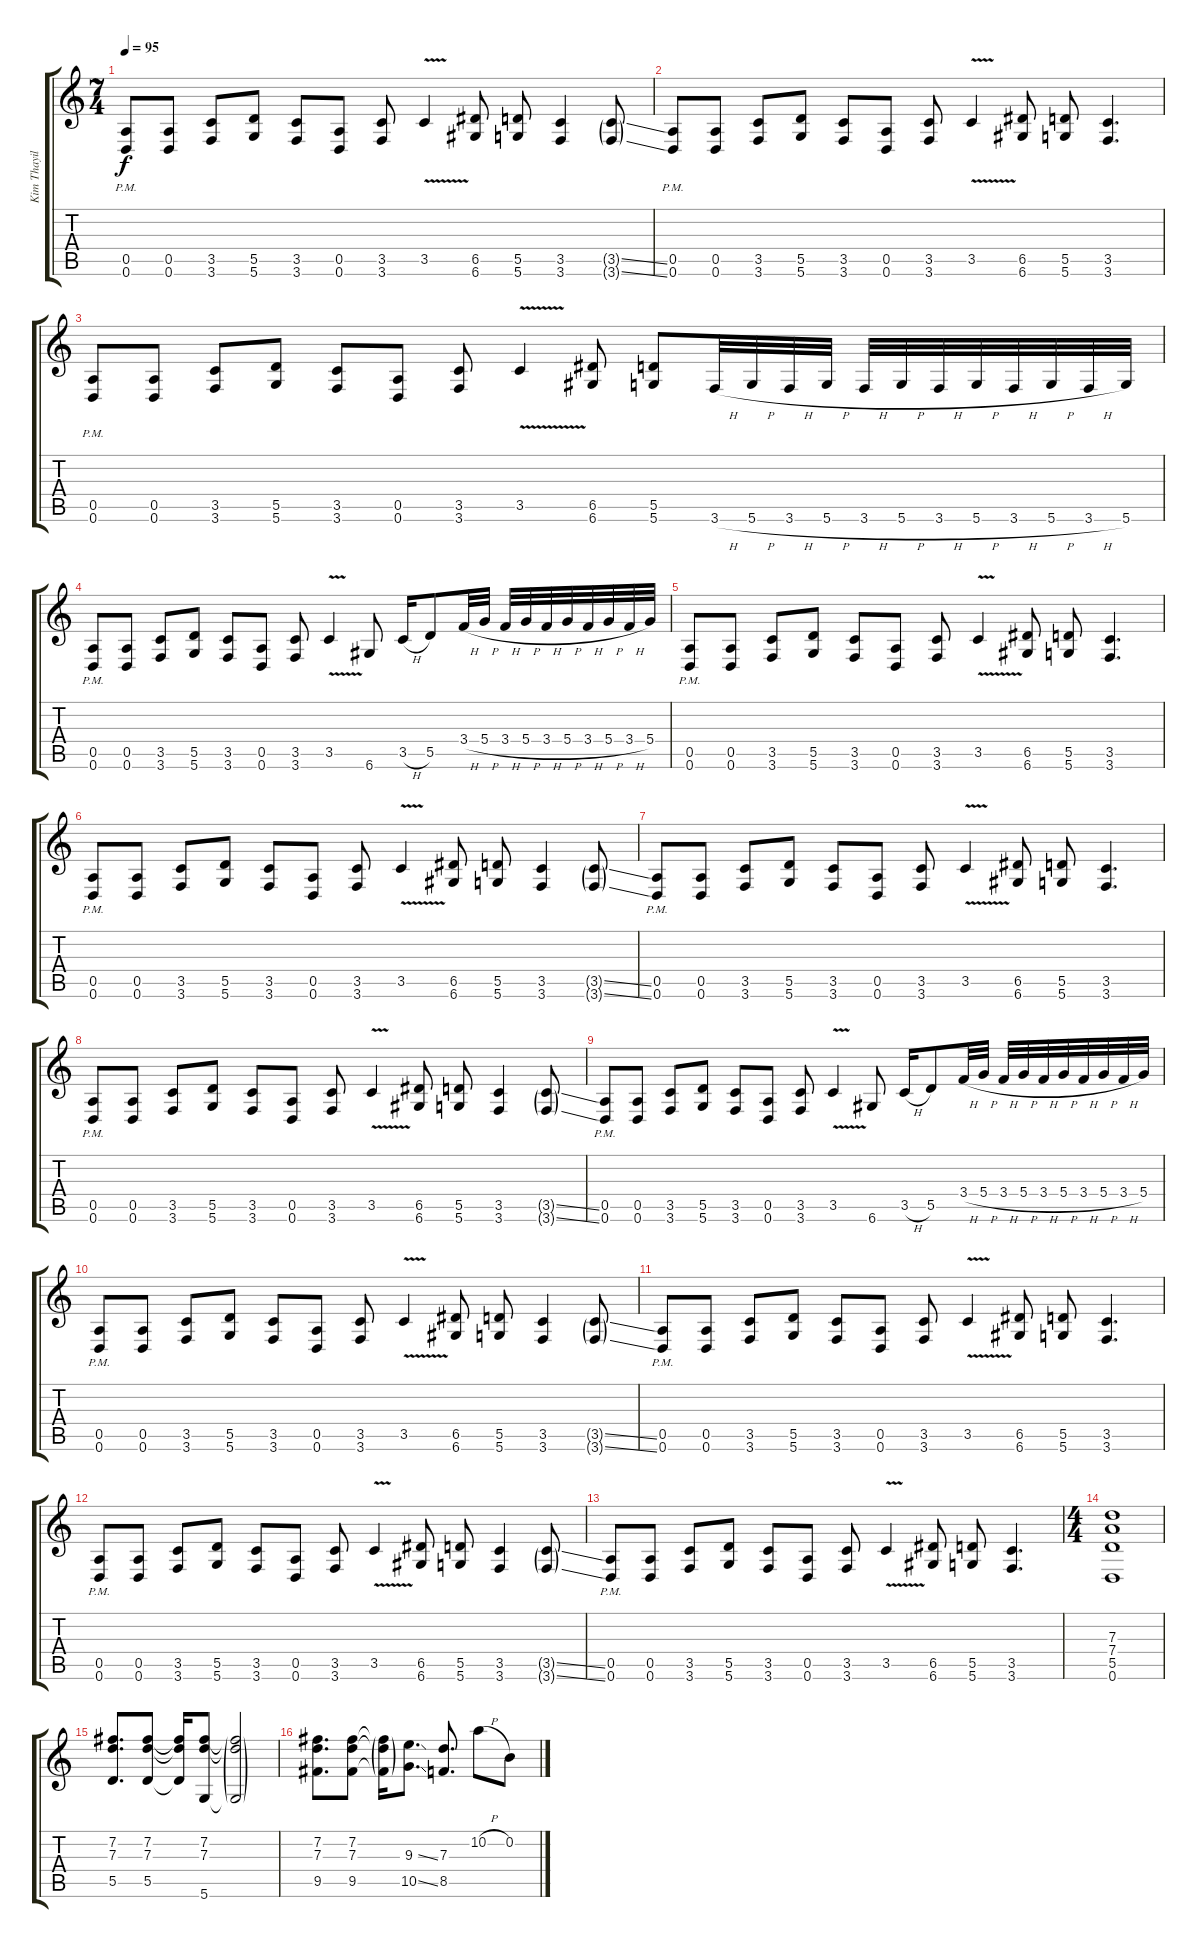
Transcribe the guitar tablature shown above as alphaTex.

\track ("Kim Thayil  - Lead Guitar" "Kim Thayil") {instrument distortionguitar}
\staff {score tabs}
\tuning (E4 B3 G3 D3 A2 D2) {hide}
\ts (7 4)
\tempo 95
\clef g2
\ks c
(0.5{pm} 0.6{pm}).8{dy f} (0.5 0.6).8 (3.5 3.6).8 (5.5 5.6).8 (3.5 3.6).8 (0.5 0.6).8 (3.5 3.6).8 3.5{v}.4 (6.5 6.6).8 (5.5 5.6).8 (3.5 3.6).4 (3.5{ss g} 3.6{ss g}).8 |
(0.5{pm} 0.6{pm}).8 (0.5 0.6).8 (3.5 3.6).8 (5.5 5.6).8 (3.5 3.6).8 (0.5 0.6).8 (3.5 3.6).8 3.5{v}.4 (6.5 6.6).8 (5.5 5.6).8 (3.5 3.6).4{d} |
(0.5{pm} 0.6{pm}).8 (0.5 0.6).8 (3.5 3.6).8 (5.5 5.6).8 (3.5 3.6).8 (0.5 0.6).8 (3.5 3.6).8 3.5{v}.4 (6.5 6.6).8 (5.5 5.6).8 3.6{h}.32 5.6{h}.32 3.6{h}.32 5.6{h}.32 3.6{h}.32 5.6{h}.32 3.6{h}.32 5.6{h}.32 3.6{h}.32 5.6{h}.32 3.6{h}.32 5.6.32 |
(0.5{pm} 0.6{pm}).8 (0.5 0.6).8 (3.5 3.6).8 (5.5 5.6).8 (3.5 3.6).8 (0.5 0.6).8 (3.5 3.6).8 3.5{v}.4 6.6.8 3.5{h}.16 5.5.8 3.4{h}.32 5.4{h}.32 3.4{h}.32 5.4{h}.32 3.4{h}.32 5.4{h}.32 3.4{h}.32 5.4{h}.32 3.4{h}.32 5.4.32 |
(0.5{pm} 0.6{pm}).8 (0.5 0.6).8 (3.5 3.6).8 (5.5 5.6).8 (3.5 3.6).8 (0.5 0.6).8 (3.5 3.6).8 3.5{v}.4 (6.5 6.6).8 (5.5 5.6).8 (3.5 3.6).4{d} |
(0.5{pm} 0.6{pm}).8 (0.5 0.6).8 (3.5 3.6).8 (5.5 5.6).8 (3.5 3.6).8 (0.5 0.6).8 (3.5 3.6).8 3.5{v}.4 (6.5 6.6).8 (5.5 5.6).8 (3.5 3.6).4 (3.5{ss g} 3.6{ss g}).8 |
(0.5{pm} 0.6{pm}).8 (0.5 0.6).8 (3.5 3.6).8 (5.5 5.6).8 (3.5 3.6).8 (0.5 0.6).8 (3.5 3.6).8 3.5{v}.4 (6.5 6.6).8 (5.5 5.6).8 (3.5 3.6).4{d} |
(0.5{pm} 0.6{pm}).8 (0.5 0.6).8 (3.5 3.6).8 (5.5 5.6).8 (3.5 3.6).8 (0.5 0.6).8 (3.5 3.6).8 3.5{v}.4 (6.5 6.6).8 (5.5 5.6).8 (3.5 3.6).4 (3.5{ss g} 3.6{ss g}).8 |
(0.5{pm} 0.6{pm}).8 (0.5 0.6).8 (3.5 3.6).8 (5.5 5.6).8 (3.5 3.6).8 (0.5 0.6).8 (3.5 3.6).8 3.5{v}.4 6.6.8 3.5{h}.16 5.5.8 3.4{h}.32 5.4{h}.32 3.4{h}.32 5.4{h}.32 3.4{h}.32 5.4{h}.32 3.4{h}.32 5.4{h}.32 3.4{h}.32 5.4.32 |
(0.5{pm} 0.6{pm}).8 (0.5 0.6).8 (3.5 3.6).8 (5.5 5.6).8 (3.5 3.6).8 (0.5 0.6).8 (3.5 3.6).8 3.5{v}.4 (6.5 6.6).8 (5.5 5.6).8 (3.5 3.6).4 (3.5{ss g} 3.6{ss g}).8 |
(0.5{pm} 0.6{pm}).8 (0.5 0.6).8 (3.5 3.6).8 (5.5 5.6).8 (3.5 3.6).8 (0.5 0.6).8 (3.5 3.6).8 3.5{v}.4 (6.5 6.6).8 (5.5 5.6).8 (3.5 3.6).4{d} |
(0.5{pm} 0.6{pm}).8 (0.5 0.6).8 (3.5 3.6).8 (5.5 5.6).8 (3.5 3.6).8 (0.5 0.6).8 (3.5 3.6).8 3.5{v}.4 (6.5 6.6).8 (5.5 5.6).8 (3.5 3.6).4 (3.5{ss g} 3.6{ss g}).8 |
(0.5{pm} 0.6{pm}).8 (0.5 0.6).8 (3.5 3.6).8 (5.5 5.6).8 (3.5 3.6).8 (0.5 0.6).8 (3.5 3.6).8 3.5{v}.4 (6.5 6.6).8 (5.5 5.6).8 (3.5 3.6).4{d} |
\ts (4 4)
(7.3 7.4 5.5 0.6).1 |
(7.2 7.3 5.5).8{d} (7.2 7.3 5.5).8 (7.2{t} 7.3{t} 5.5{t}).16 (7.2 7.3 5.6).8 (7.2{g t} 7.3{g t} 5.6{g t}).2 |
(7.2 7.3 9.5).8{d} (7.2 7.3 9.5).8 (7.2{g t} 7.3{g t} 9.5{g t}).16 (9.3{ss} 10.5{ss}).8{d} (7.3 8.5).8{d} 10.2{h}.8 0.2.8
